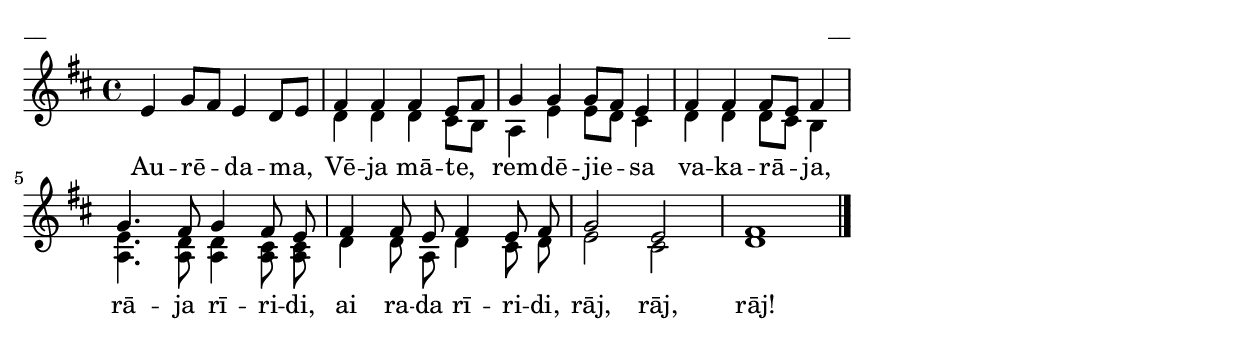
\version "2.13.18"
\paper {
line-width = 14\cm
left-margin = 0.4\cm
between-system-padding = 0.1\cm
between-system-space = 0.1\cm
}
% AALapas
% Aurēdama, Vēja māte﻿\version "2.13.18"
\paper {
line-width = 14\cm
left-margin = 0.4\cm
between-system-padding = 0.1\cm
between-system-space = 0.1\cm
}
% AALapas
% Jānīts stāvēj kalnīnāji
\layout {
indent = #0
ragged-last = ##f
}


voiceA = \relative c' {
\clef "treble"
\key d \major
\time 4/4
e4 g8[ fis] e4 d8[ e] |
fis4 fis fis e8[ fis] |
g4 g g8[ fis] e4 |
fis4 fis fis8[ e] fis4 |
g4. fis8 g4 fis8 e |
fis4 fis8 e fis4 e8 fis |
g2 e |
fis1 |
\bar "|."
}


voiceB = \relative c' {
\clef "treble"
\key d \major
\time 4/4
s1 |
d4 d d cis8[ b] |
a4 e' e8[ d] cis4 |
d4 d d8[ cis] b4 |
<<a4. e'>> <<a,8 d>> <<a4 d>> <<a8 cis>> <<a cis>> |
d4 d8 a d4 cis8 d |
e2 cis |
d1 | 
\bar "|."
}


lyricA = \lyricmode {
Au -- rē -- da -- ma, Vē -- ja mā -- te, rem -- dē -- jie -- sa va -- ka -- rā -- ja,
rā -- ja rī -- ri -- di, ai ra -- da rī -- ri -- di, rāj, rāj, rāj!
}




fullScore = <<
\new Staff {
<<
\new Voice = "voiceA" { \set midiInstrument = #"flute" \voiceOne \autoBeamOff \voiceA }
\new Voice = "voiceB" { \set midiInstrument = #"flute" \voiceTwo \autoBeamOff \voiceB }
\lyricsto "voiceA" \new Lyrics \lyricA
>>
}
>>



\score {
\fullScore
\header { piece = "__" opus = "__" }
}
\markup { \with-color #(x11-color 'white) \sans \smaller "__" }
\score {
\unfoldRepeats
\fullScore
\midi {
\context { \Staff \remove "Staff_performer" }
\context { \Voice \consists "Staff_performer" }
}
}



\layout {
indent = #0
ragged-last = ##f
}


